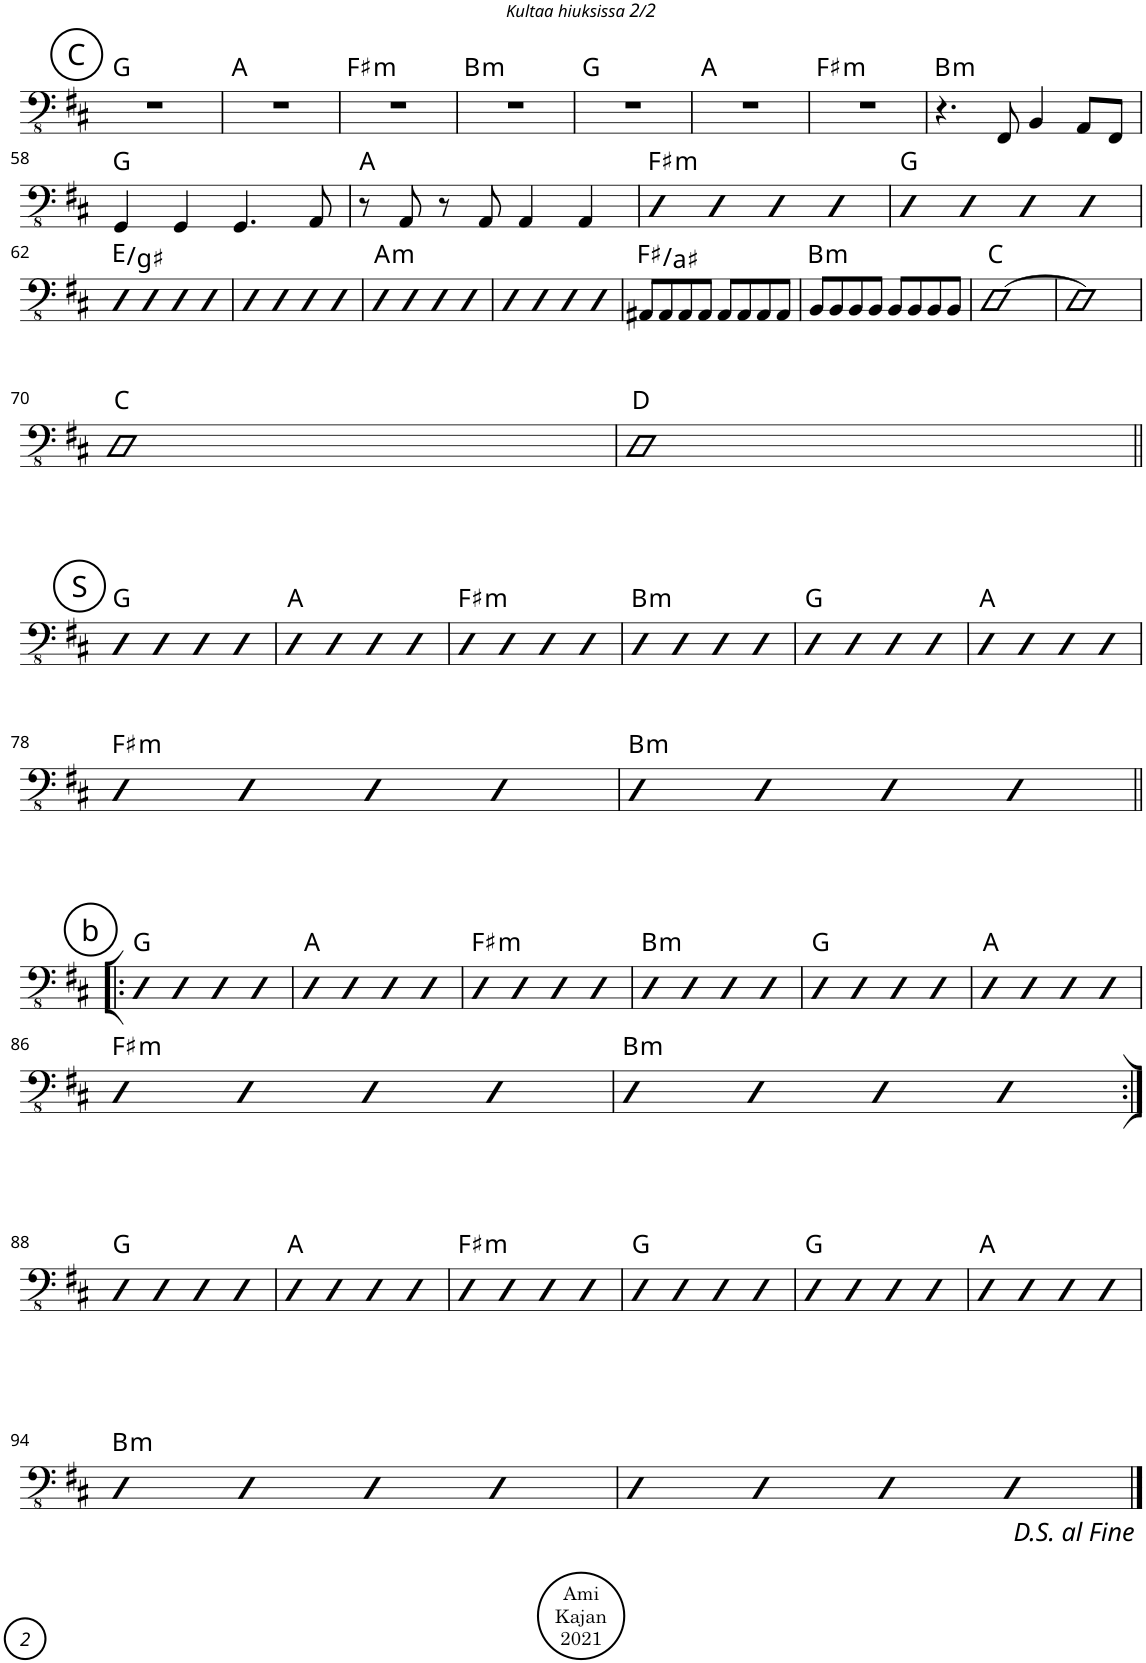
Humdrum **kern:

**kern	**harte
*part1	*part1
*staff1	*
*I"Acoustic Bass	*
*I'Bass	*
!!LO:PB:g=z
*clefFv4	*
*k[f#c#]	*
*M4/4	*
*met(c)	*
!!LO:REH:place=s1:a:cj:enc=circle:fs=14:t=C
=50	=50
1r	G:maj
=51	=51
1r	A:maj
=52	=52
!	!LO:H:kt=m
1r	F#:min
=53	=53
!	!LO:H:kt=m
1r	B:min
=54	=54
1r	G:maj
=55	=55
1r	A:maj
=56	=56
!	!LO:H:kt=m
1r	F#:min
=57	=57
!	!LO:H:kt=m
4.r	B:min
8FFF#/	.
4BBB/	.
8AAA/L	.
8FFF#/J	.
!!LO:LB:g=z
=58	=58
4GGG/	G:maj
4GGG/	.
4.GGG/	.
8AAA/	.
=59	=59
8r	A:maj
8AAA/	.
8r	.
8AAA/	.
4AAA/	.
4AAA/	.
=60	=60
!	!LO:H:kt=m
4EE	F#:min
4EE	.
4EE	.
4EE	.
=61	=61
4EE	G:maj
4EE	.
4EE	.
4EE	.
!!LO:LB:g=z
=62	=62
4EE	E:maj/3
4EE	.
4EE	.
4EE	.
=63	=63
4EE	.
4EE	.
4EE	.
4EE	.
=64	=64
!	!LO:H:kt=m
4EE	A:min
4EE	.
4EE	.
4EE	.
=65	=65
4EE	.
4EE	.
4EE	.
4EE	.
=66	=66
8AAA#X/L	F#:maj/3
8AAA#/	.
8AAA#/	.
8AAA#/J	.
8AAA#/L	.
8AAA#/	.
8AAA#/	.
8AAA#/J	.
=67	=67
!	!LO:H:kt=m
8BBB/L	B:min
8BBB/	.
8BBB/	.
8BBB/J	.
8BBB/L	.
8BBB/	.
8BBB/	.
8BBB/J	.
=68	=68
[1EE	C:maj
=69	=69
1EE]	.
!!LO:LB:g=z
=70	=70
1EE	C:maj
=71	=71
1EE	D:maj
!!LO:LB:g=z
!!LO:REH:place=s1:a:cj:enc=circle:fs=14:t=S
=72||	=72||
4EE	G:maj
4EE	.
4EE	.
4EE	.
=73	=73
4EE	A:maj
4EE	.
4EE	.
4EE	.
=74	=74
!	!LO:H:kt=m
4EE	F#:min
4EE	.
4EE	.
4EE	.
=75	=75
!	!LO:H:kt=m
4EE	B:min
4EE	.
4EE	.
4EE	.
=76	=76
4EE	G:maj
4EE	.
4EE	.
4EE	.
=77	=77
4EE	A:maj
4EE	.
4EE	.
4EE	.
!!LO:LB:g=z
=78	=78
!	!LO:H:kt=m
4EE	F#:min
4EE	.
4EE	.
4EE	.
=79	=79
!	!LO:H:kt=m
4EE	B:min
4EE	.
4EE	.
4EE	.
!!LO:LB:g=z
!!LO:REH:place=s1:a:cj:enc=circle:fs=14:t=b
=80!|:	=80!|:
4EE	G:maj
4EE	.
4EE	.
4EE	.
=81	=81
4EE	A:maj
4EE	.
4EE	.
4EE	.
=82	=82
!	!LO:H:kt=m
4EE	F#:min
4EE	.
4EE	.
4EE	.
=83	=83
!	!LO:H:kt=m
4EE	B:min
4EE	.
4EE	.
4EE	.
=84	=84
4EE	G:maj
4EE	.
4EE	.
4EE	.
=85	=85
4EE	A:maj
4EE	.
4EE	.
4EE	.
!!LO:LB:g=z
=86	=86
!	!LO:H:kt=m
4EE	F#:min
4EE	.
4EE	.
4EE	.
=87	=87
!	!LO:H:kt=m
4EE	B:min
4EE	.
4EE	.
4EE	.
!!LO:LB:g=z
=88:|!	=88:|!
4EE	G:maj
4EE	.
4EE	.
4EE	.
=89	=89
4EE	A:maj
4EE	.
4EE	.
4EE	.
=90	=90
!	!LO:H:kt=m
4EE	F#:min
4EE	.
4EE	.
4EE	.
=91	=91
4EE	G:maj
4EE	.
4EE	.
4EE	.
=92	=92
4EE	G:maj
4EE	.
4EE	.
4EE	.
=93	=93
4EE	A:maj
4EE	.
4EE	.
4EE	.
!!LO:LB:g=z
=94	=94
!	!LO:H:kt=m
4EE	B:min
4EE	.
4EE	.
4EE	.
=95	=95
4EE	.
4EE	.
4EE	.
4EE	.
==	==
*-	*-
